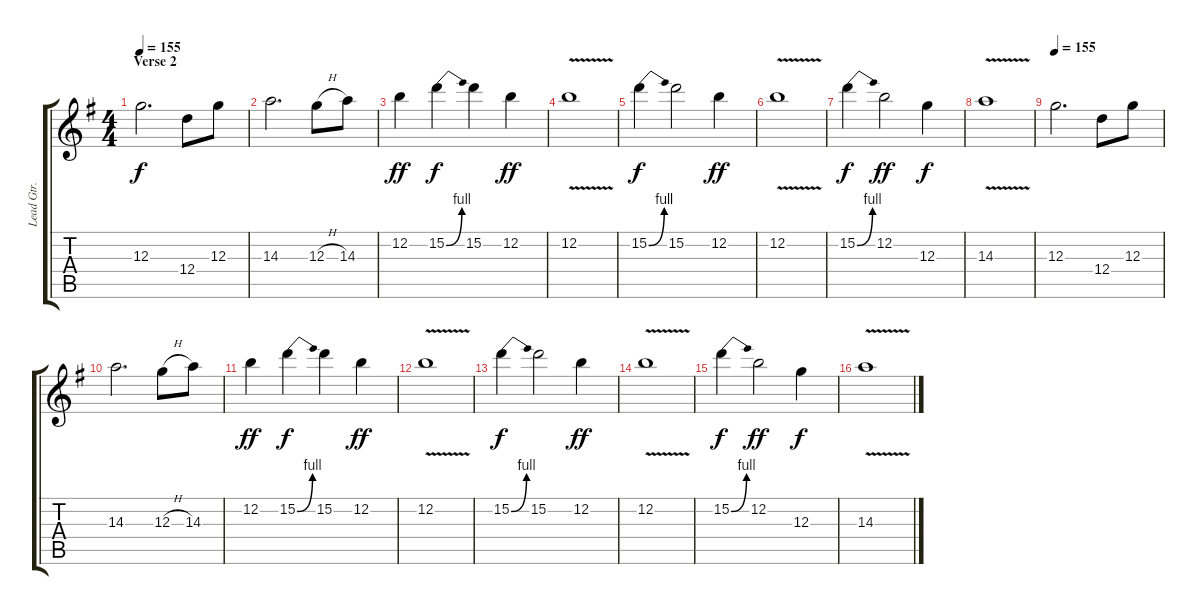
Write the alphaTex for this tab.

\track ("Lead Gtr. - Ray Toro" "Lead Gtr. ") {instrument overdrivenguitar}
\staff {score tabs}
\tuning (E4 B3 G3 D3 A2 E2) {hide}
\ts (4 4)
\section ("" "Verse 2")
\tempo 155
\clef g2
\ks eminor
12.3.2{d dy f} 12.4.8 12.3.8 |
14.3.2{d} 12.3{h}.8 14.3.8 |
12.2.4{dy ff} 15.2{be (bend 0 0 60 4)}.4{dy f} 15.2.4 12.2.4{dy ff} |
12.2{v}.1 |
15.2{be (bend 0 0 60 4)}.4{dy f} 15.2.2 12.2.4{dy ff} |
12.2{v}.1 |
15.2{be (bend 0 0 60 4)}.4{dy f} 12.2.2{dy ff} 12.3.4{dy f} |
14.3{v}.1 |
\tempo 155
12.3.2{d} 12.4.8 12.3.8 |
14.3.2{d} 12.3{h}.8 14.3.8 |
12.2.4{dy ff} 15.2{be (bend 0 0 60 4)}.4{dy f} 15.2.4 12.2.4{dy ff} |
12.2{v}.1 |
15.2{be (bend 0 0 60 4)}.4{dy f} 15.2.2 12.2.4{dy ff} |
12.2{v}.1 |
15.2{be (bend 0 0 60 4)}.4{dy f} 12.2.2{dy ff} 12.3.4{dy f} |
14.3{v}.1
